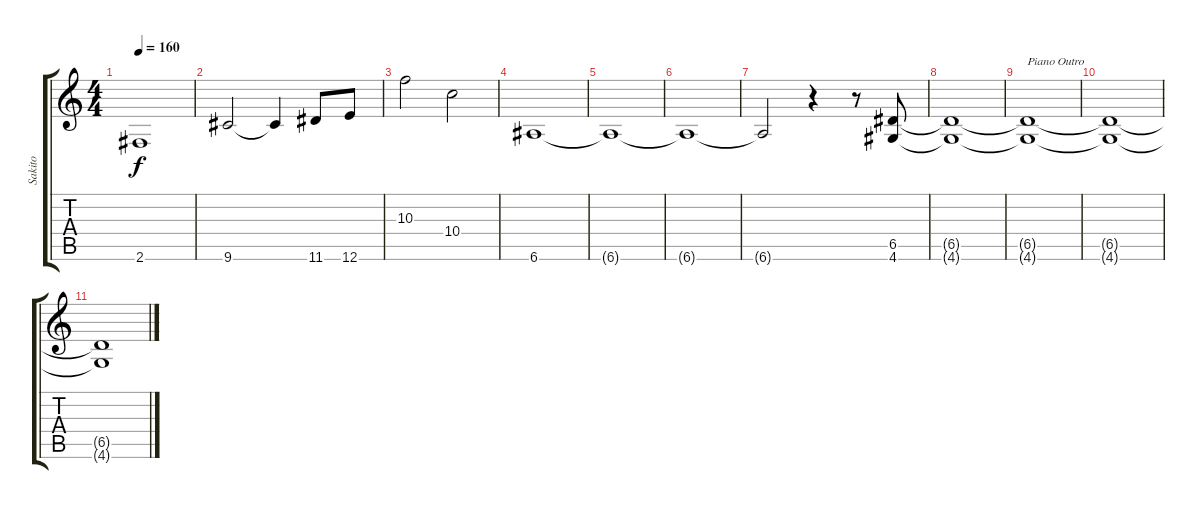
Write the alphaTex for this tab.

\track ("Sakito" "Sakito") {instrument distortionguitar}
\staff {score tabs}
\tuning (E4 B3 G3 D3 A2 E2) {hide}
\ts (4 4)
\tempo 160
\clef g2
\ks c
2.6.1{dy f} |
9.6.2 9.6{t}.4 11.6.8 12.6.8 |
10.3.2 10.4.2 |
6.6.1 |
6.6{t}.1 |
6.6{t}.1 |
6.6{t}.2 r.4 r.8 (6.5 4.6).8 |
(6.5{t} 4.6{t}).1 |
(6.5{t} 4.6{t}).1{txt "Piano Outro"} |
(6.5{t} 4.6{t}).1 |
(6.5{t} 4.6{t}).1
